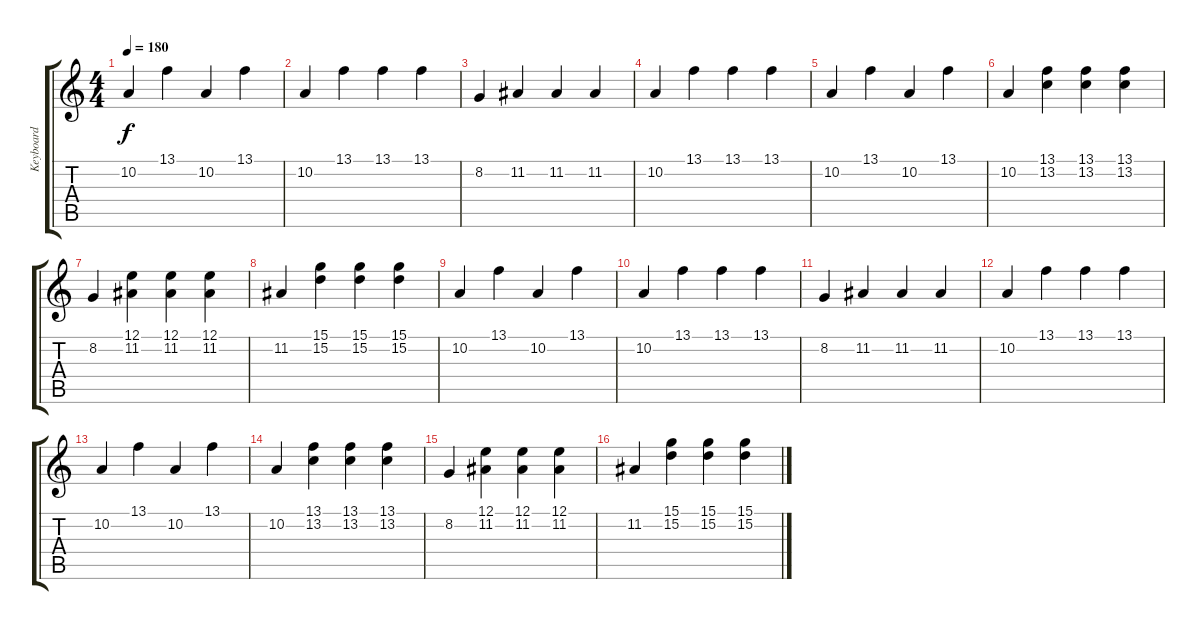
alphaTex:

\track ("Keyboard" "Keyboard") {instrument stringensemble1}
\staff {score tabs}
\tuning (E4 B3 G3 D3 A2 E2) {hide}
\ts (4 4)
\tempo 180
\clef g2
\ks c
10.2.4{dy f instrument stringensemble1} 13.1.4 10.2.4 13.1.4 |
10.2.4 13.1.4 13.1.4 13.1.4 |
8.2.4 11.2.4 11.2.4 11.2.4 |
10.2.4 13.1.4 13.1.4 13.1.4 |
10.2.4 13.1.4 10.2.4 13.1.4 |
10.2.4 (13.1 13.2).4 (13.1 13.2).4 (13.1 13.2).4 |
8.2.4 (12.1 11.2).4 (12.1 11.2).4 (12.1 11.2).4 |
11.2.4 (15.1 15.2).4 (15.1 15.2).4 (15.1 15.2).4 |
10.2.4 13.1.4 10.2.4 13.1.4 |
10.2.4 13.1.4 13.1.4 13.1.4 |
8.2.4 11.2.4 11.2.4 11.2.4 |
10.2.4 13.1.4 13.1.4 13.1.4 |
10.2.4 13.1.4 10.2.4 13.1.4 |
10.2.4 (13.1 13.2).4 (13.1 13.2).4 (13.1 13.2).4 |
8.2.4 (12.1 11.2).4 (12.1 11.2).4 (12.1 11.2).4 |
11.2.4 (15.1 15.2).4 (15.1 15.2).4 (15.1 15.2).4
